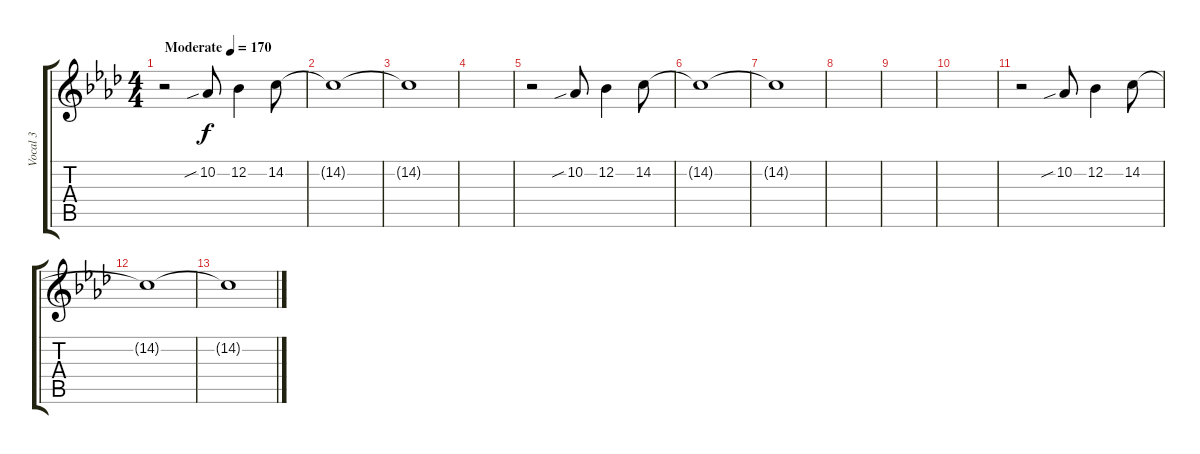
\track ("Vocal 3" "Vocal 3") {instrument clarinet}
\staff {score tabs}
\tuning (Eb4 Bb3 Gb3 Db3 Ab2 Eb2) {hide}
\ts (4 4)
\tempo (170 "Moderate")
\clef g2
\ks ab
r.2{dy f instrument clarinet} 10.2{sib}.8 12.2.4 14.2.8 |
14.2{t}.1 |
14.2{t}.1 |
|
r.2 10.2{sib}.8 12.2.4 14.2.8 |
14.2{t}.1 |
14.2{t}.1 |
|
|
|
r.2 10.2{sib}.8 12.2.4 14.2.8 |
14.2{t}.1 |
14.2{t}.1
